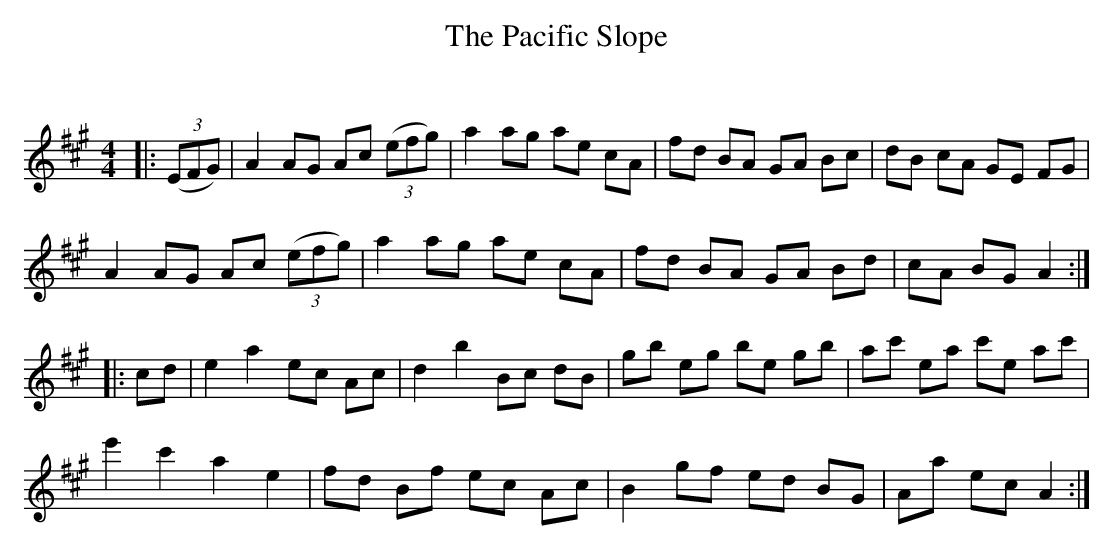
X:1
T: The Pacific Slope
C:
Q: 232
K:A
M:4/4
L:1/8
|:((3EFG) |A2 AG Ac ((3efg) |a2 ag ae cA|fd BA GA Bc|dB cA GE FG|
A2 AG Ac ((3efg) |a2 ag ae cA|fd BA GA Bd|cA BG A2:|
|:cd|e2 a2 ec Ac|d2 b2 Bc dB|gb eg be gb|ac' ea c'e ac'|
e'2 c'2 a2 e2|fd Bf ec Ac|B2 gf ed BG|Aa ec A2:|
